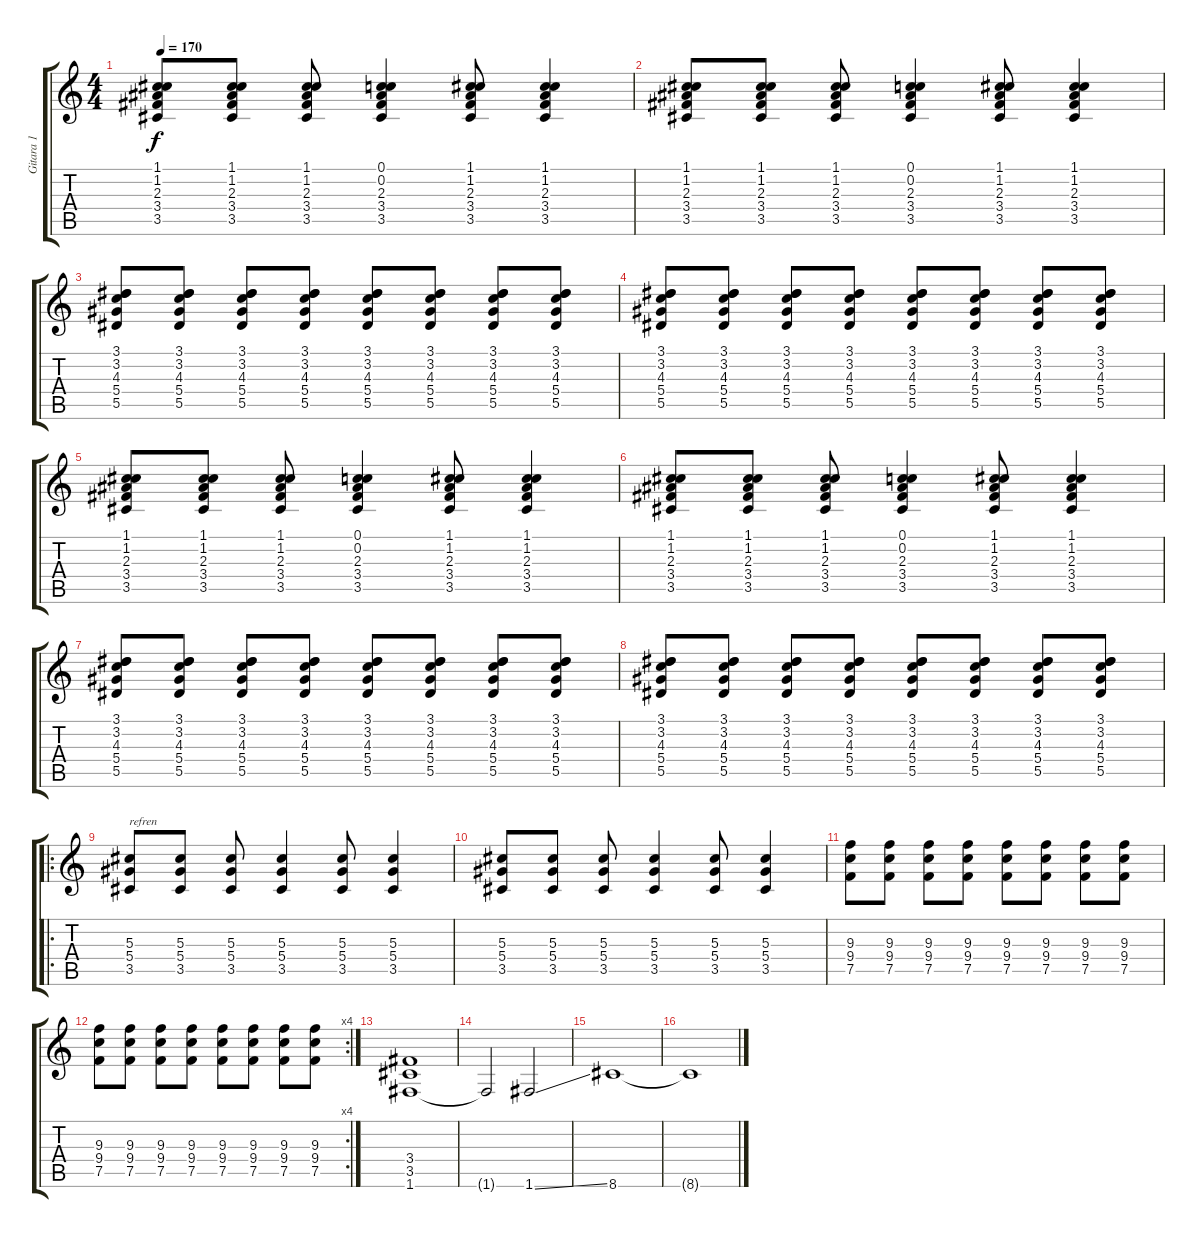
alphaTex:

\track ("Gitara 1" "Gitara 1") {instrument distortionguitar}
\staff {score tabs}
\tuning (C4 C4 Ab3 Eb3 Bb2 F2) {hide}
\ts (4 4)
\tempo 170
\clef g2
\ks c
(1.1 1.2 2.3 3.4 3.5).8{dy f} (1.1 1.2 2.3 3.4 3.5).8 (1.1 1.2 2.3 3.4 3.5).8 (0.1 0.2 2.3 3.4 3.5).4 (1.1 1.2 2.3 3.4 3.5).8 (1.1 1.2 2.3 3.4 3.5).4 |
(1.1 1.2 2.3 3.4 3.5).8 (1.1 1.2 2.3 3.4 3.5).8 (1.1 1.2 2.3 3.4 3.5).8 (0.1 0.2 2.3 3.4 3.5).4 (1.1 1.2 2.3 3.4 3.5).8 (1.1 1.2 2.3 3.4 3.5).4 |
(3.1 3.2 4.3 5.4 5.5).8 (3.1 3.2 4.3 5.4 5.5).8 (3.1 3.2 4.3 5.4 5.5).8 (3.1 3.2 4.3 5.4 5.5).8 (3.1 3.2 4.3 5.4 5.5).8 (3.1 3.2 4.3 5.4 5.5).8 (3.1 3.2 4.3 5.4 5.5).8 (3.1 3.2 4.3 5.4 5.5).8 |
(3.1 3.2 4.3 5.4 5.5).8 (3.1 3.2 4.3 5.4 5.5).8 (3.1 3.2 4.3 5.4 5.5).8 (3.1 3.2 4.3 5.4 5.5).8 (3.1 3.2 4.3 5.4 5.5).8 (3.1 3.2 4.3 5.4 5.5).8 (3.1 3.2 4.3 5.4 5.5).8 (3.1 3.2 4.3 5.4 5.5).8 |
(1.1 1.2 2.3 3.4 3.5).8 (1.1 1.2 2.3 3.4 3.5).8 (1.1 1.2 2.3 3.4 3.5).8 (0.1 0.2 2.3 3.4 3.5).4 (1.1 1.2 2.3 3.4 3.5).8 (1.1 1.2 2.3 3.4 3.5).4 |
(1.1 1.2 2.3 3.4 3.5).8 (1.1 1.2 2.3 3.4 3.5).8 (1.1 1.2 2.3 3.4 3.5).8 (0.1 0.2 2.3 3.4 3.5).4 (1.1 1.2 2.3 3.4 3.5).8 (1.1 1.2 2.3 3.4 3.5).4 |
(3.1 3.2 4.3 5.4 5.5).8 (3.1 3.2 4.3 5.4 5.5).8 (3.1 3.2 4.3 5.4 5.5).8 (3.1 3.2 4.3 5.4 5.5).8 (3.1 3.2 4.3 5.4 5.5).8 (3.1 3.2 4.3 5.4 5.5).8 (3.1 3.2 4.3 5.4 5.5).8 (3.1 3.2 4.3 5.4 5.5).8 |
(3.1 3.2 4.3 5.4 5.5).8 (3.1 3.2 4.3 5.4 5.5).8 (3.1 3.2 4.3 5.4 5.5).8 (3.1 3.2 4.3 5.4 5.5).8 (3.1 3.2 4.3 5.4 5.5).8 (3.1 3.2 4.3 5.4 5.5).8 (3.1 3.2 4.3 5.4 5.5).8 (3.1 3.2 4.3 5.4 5.5).8 |
\ro
(5.3 5.4 3.5).8{txt "refren"} (5.3 5.4 3.5).8 (5.3 5.4 3.5).8 (5.3 5.4 3.5).4 (5.3 5.4 3.5).8 (5.3 5.4 3.5).4 |
(5.3 5.4 3.5).8 (5.3 5.4 3.5).8 (5.3 5.4 3.5).8 (5.3 5.4 3.5).4 (5.3 5.4 3.5).8 (5.3 5.4 3.5).4 |
(9.3 9.4 7.5).8 (9.3 9.4 7.5).8 (9.3 9.4 7.5).8 (9.3 9.4 7.5).8 (9.3 9.4 7.5).8 (9.3 9.4 7.5).8 (9.3 9.4 7.5).8 (9.3 9.4 7.5).8 |
\rc 4
(9.3 9.4 7.5).8 (9.3 9.4 7.5).8 (9.3 9.4 7.5).8 (9.3 9.4 7.5).8 (9.3 9.4 7.5).8 (9.3 9.4 7.5).8 (9.3 9.4 7.5).8 (9.3 9.4 7.5).8 |
(3.4 3.5 1.6).1 |
1.6{t}.2 1.6{ss}.2 |
8.6.1 |
8.6{t}.1
